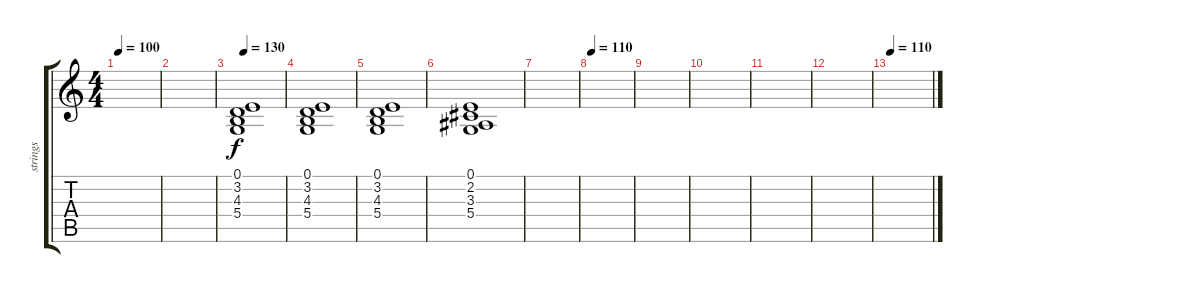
\track ("strings" "strings") {instrument stringensemble1}
\staff {score tabs}
\tuning (E4 B3 G3 D3 A2 E2) {hide}
\ts (4 4)
\tempo 100
\clef g2
\ks c
|
|
\tempo 130
(0.1 3.2 4.3 5.4).1 |
(0.1 3.2 4.3 5.4).1 |
(0.1 3.2 4.3 5.4).1 |
(0.1 2.2 3.3 5.4).1 |
|
\tempo 110
|
|
|
|
|
\tempo 110
